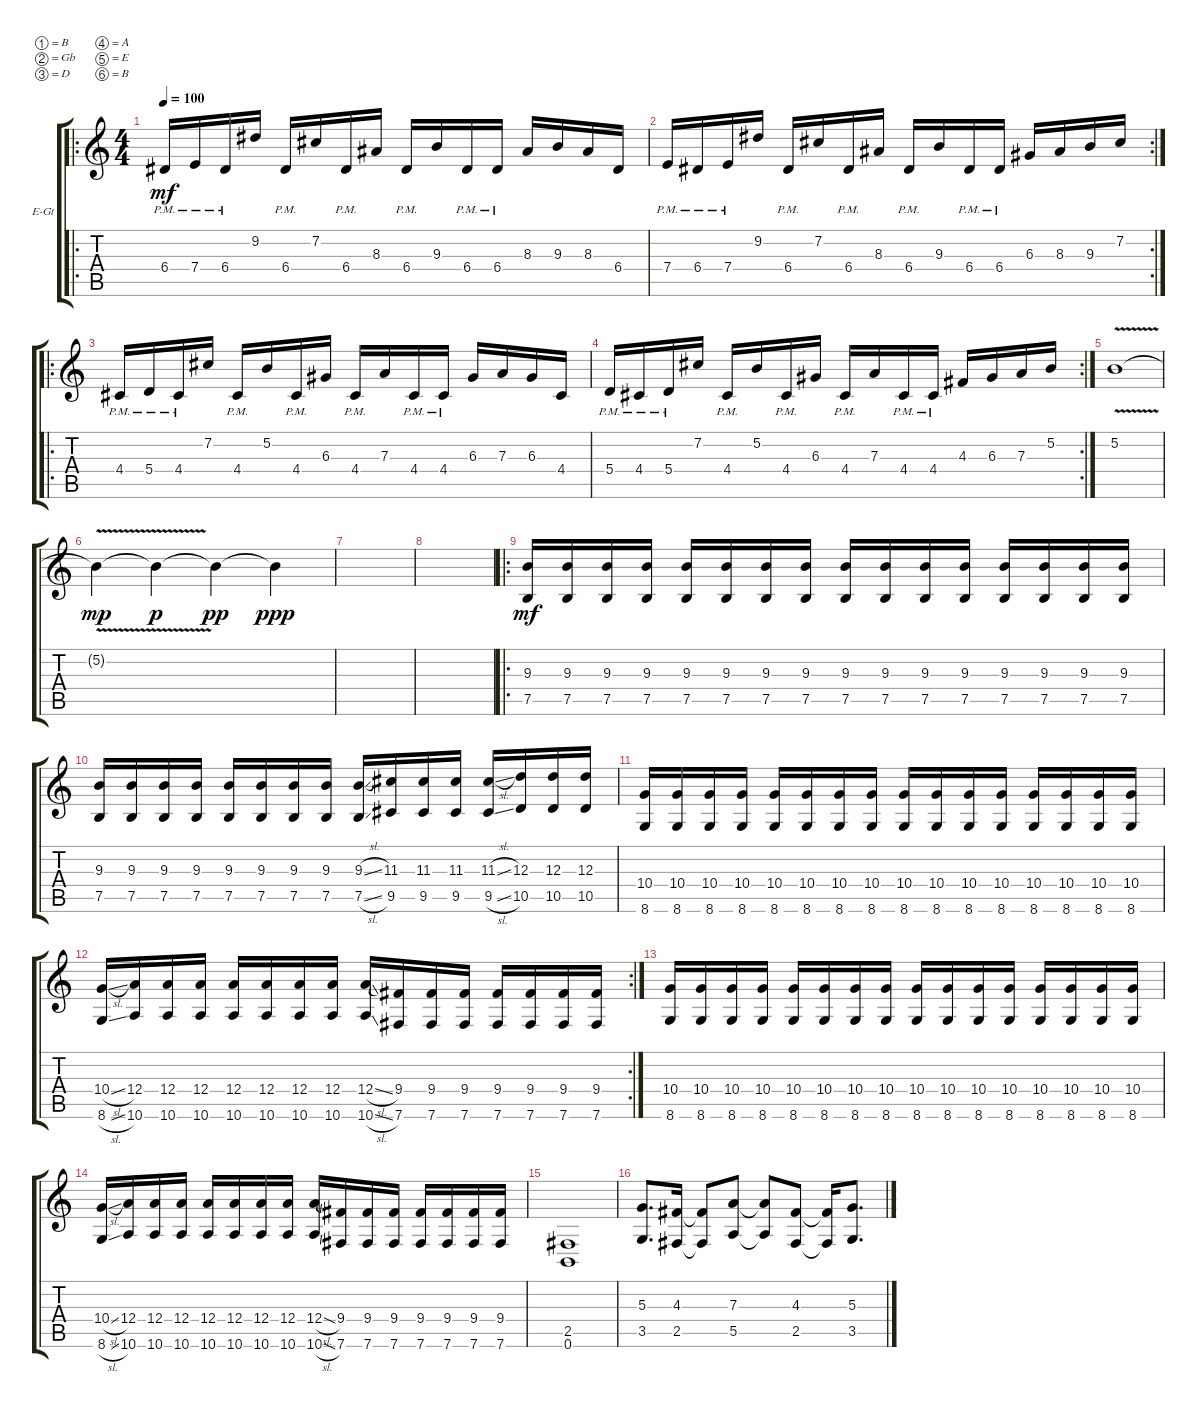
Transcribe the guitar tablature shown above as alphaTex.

\bracketExtendMode groupsimilarinstruments
\firstSystemTrackNameOrientation horizontal
\otherSystemsTrackNameOrientation horizontal
\track ("Electric Guitar 1" "E-Gt") {instrument distortionguitar}
\staff {score tabs}
\tuning (B3 Gb3 D3 A2 E2 B1)
\ro
\ts (4 4)
\tempo 100
\clef g2
\ks c
6.4{pm}.16{dy mf} 7.4{pm}.16 6.4{pm}.16 9.2.16 6.4{pm}.16 7.2.16 6.4{pm}.16 8.3.16 6.4{pm}.16 9.3.16 6.4{pm}.16 6.4{pm}.16 8.3.16 9.3.16 8.3.16 6.4.16 |
\rc 2
7.4{pm}.16 6.4{pm}.16 7.4{pm}.16 9.2.16 6.4{pm}.16 7.2.16 6.4{pm}.16 8.3.16 6.4{pm}.16 9.3.16 6.4{pm}.16 6.4{pm}.16 6.3.16 8.3.16 9.3.16 7.2.16 |
\ro
4.4{pm}.16 5.4{pm}.16 4.4{pm}.16 7.2.16 4.4{pm}.16 5.2.16 4.4{pm}.16 6.3.16 4.4{pm}.16 7.3.16 4.4{pm}.16 4.4{pm}.16 6.3.16 7.3.16 6.3.16 4.4.16 |
\rc 2
5.4{pm}.16 4.4{pm}.16 5.4{pm}.16 7.2.16 4.4{pm}.16 5.2.16 4.4{pm}.16 6.3.16 4.4{pm}.16 7.3.16 4.4{pm}.16 4.4{pm}.16 4.3.16 6.3.16 7.3.16 5.2.16 |
5.2{v}.1 |
5.2{v t}.4{dy mp} 5.2{t}.4{dy p} 5.2{t}.4{dy pp} 5.2{t}.4{dy ppp} |
|
|
\ro
(7.5 9.3).16{dy mf} (7.5 9.3).16 (7.5 9.3).16 (7.5 9.3).16 (7.5 9.3).16 (7.5 9.3).16 (7.5 9.3).16 (7.5 9.3).16 (7.5 9.3).16 (7.5 9.3).16 (7.5 9.3).16 (7.5 9.3).16 (7.5 9.3).16 (7.5 9.3).16 (7.5 9.3).16 (7.5 9.3).16 |
(7.5 9.3).16 (7.5 9.3).16 (7.5 9.3).16 (7.5 9.3).16 (7.5 9.3).16 (7.5 9.3).16 (7.5 9.3).16 (7.5 9.3).16 (7.5{sl} 9.3{sl}).16 (9.5 11.3).16 (9.5 11.3).16 (9.5 11.3).16 (9.5{sl} 11.3{sl}).16 (10.5 12.3).16 (10.5 12.3).16 (10.5 12.3).16 |
(8.6 10.4).16 (8.6 10.4).16 (8.6 10.4).16 (8.6 10.4).16 (8.6 10.4).16 (8.6 10.4).16 (8.6 10.4).16 (8.6 10.4).16 (8.6 10.4).16 (8.6 10.4).16 (8.6 10.4).16 (8.6 10.4).16 (8.6 10.4).16 (8.6 10.4).16 (8.6 10.4).16 (8.6 10.4).16 |
\rc 2
(8.6{sl} 10.4{sl}).16 (10.6 12.4).16 (10.6 12.4).16 (10.6 12.4).16 (10.6 12.4).16 (10.6 12.4).16 (10.6 12.4).16 (10.6 12.4).16 (10.6{sl} 12.4{sl}).16 (7.6 9.4).16 (9.4 7.6).16 (9.4 7.6).16 (9.4 7.6).16 (9.4 7.6).16 (9.4 7.6).16 (9.4 7.6).16 |
(8.6 10.4).16 (8.6 10.4).16 (8.6 10.4).16 (8.6 10.4).16 (8.6 10.4).16 (8.6 10.4).16 (8.6 10.4).16 (8.6 10.4).16 (8.6 10.4).16 (8.6 10.4).16 (8.6 10.4).16 (8.6 10.4).16 (8.6 10.4).16 (8.6 10.4).16 (8.6 10.4).16 (8.6 10.4).16 |
(8.6{sl} 10.4{sl}).16 (10.6 12.4).16 (10.6 12.4).16 (10.6 12.4).16 (10.6 12.4).16 (10.6 12.4).16 (10.6 12.4).16 (10.6 12.4).16 (10.6{sl} 12.4{sl}).16 (7.6 9.4).16 (9.4 7.6).16 (9.4 7.6).16 (9.4 7.6).16 (9.4 7.6).16 (9.4 7.6).16 (9.4 7.6).16 |
(0.6 2.5).1 |
(3.5 5.3).8{d} (2.5 4.3).16 (2.5{t} 4.3{t}).8 (5.5 7.3).8 (5.5{t} 7.3{t}).8 (2.5 4.3).8 (2.5{t} 4.3{t}).16 (3.5 5.3).8{d}
